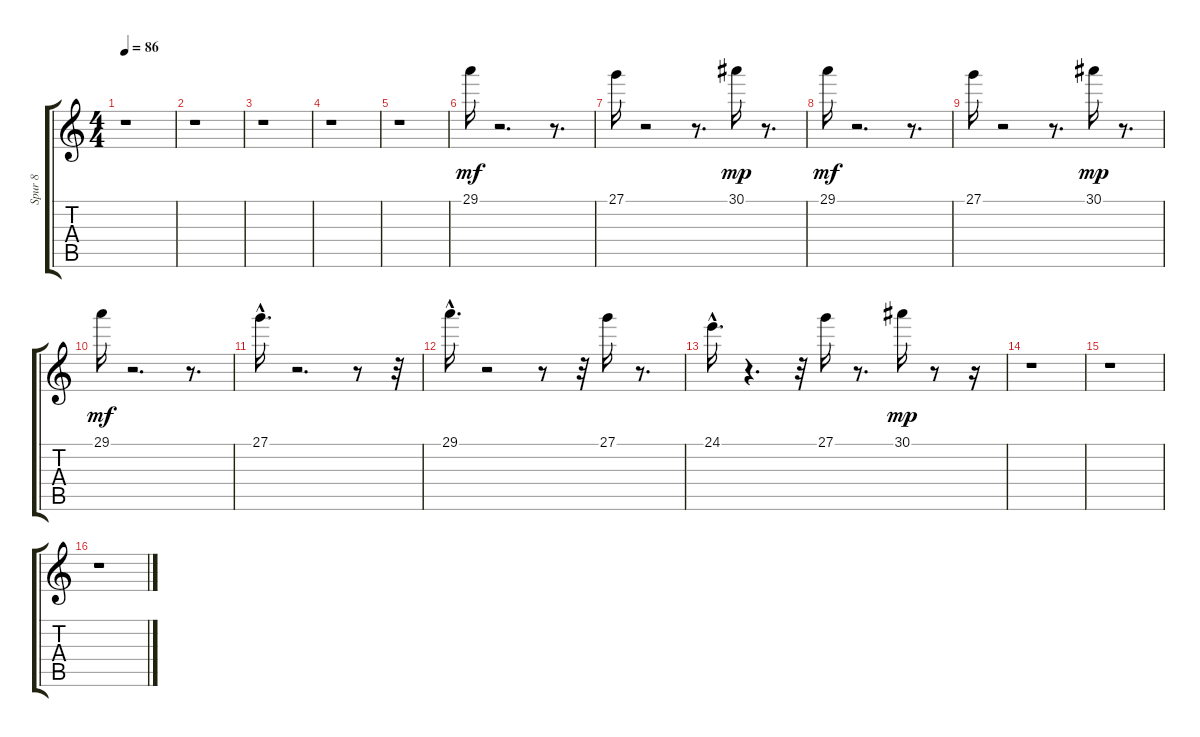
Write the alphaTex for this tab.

\track ("Spur 8" "Spur 8") {instrument fx3crystal}
\staff {score tabs}
\tuning (E4 B3 G3 D3 A2 E2) {hide}
\ts (4 4)
\tempo 86
\clef g2
\ks c
r.1{dy mp} |
r.1 |
r.1 |
r.1 |
r.1 |
29.1.16{dy mf} r.2{d} r.8{d} |
27.1.16 r.2 r.8{d} 30.1.16{dy mp} r.8{d} |
29.1.16{dy mf} r.2{d} r.8{d} |
27.1.16 r.2 r.8{d} 30.1.16{dy mp} r.8{d} |
29.1.16{dy mf} r.2{d} r.8{d} |
27.1{hac}.16{d} r.2{d} r.8 r.32 |
29.1{hac}.16{d} r.2 r.8 r.32 27.1.16 r.8{d} |
24.1{hac}.16{d} r.4{d} r.32 27.1.16 r.8{d} 30.1.16{dy mp} r.8 r.16 |
r.1 |
r.1 |
r.1
